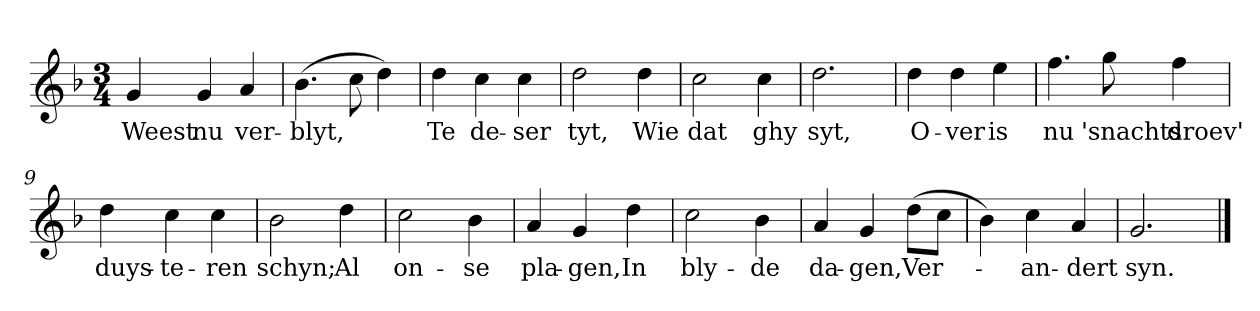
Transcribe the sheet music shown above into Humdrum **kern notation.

**kern	**text
*part1	*part1
*staff1	*staff1
*clefG2	*
*k[b-]	*
*F:	*
*M3/4	*
*MM120	*
=1	=1
4g	Weest
4g	nu
4a	ver-
=2	=2
(4.b-	-blyt,
8cc	.
4dd)	.
=3	=3
4dd	Te
4cc	de-
4cc	-ser
=4	=4
2dd	tyt,
4dd	Wie
=5	=5
2cc	dat
4cc	ghy
=6	=6
2.dd	syt,
=7	=7
4dd	O-
4dd	-ver
4ee	is
=8	=8
4.ff	nu
8gg	'snachts
4ff	droev'
=9	=9
4dd	duys-
4cc	-te-
4cc	-ren
=10	=10
2b-	schyn;
4dd	Al
=11	=11
2cc	on-
4b-	-se
=12	=12
4a	pla-
4g	-gen,
4dd	In
=13	=13
2cc	bly-
4b-	-de
=14	=14
4a	da-
4g	-gen,
(8dd\L	Ver-
8cc\J	.
=15	=15
4b-)	.
4cc	-an-
4a	-dert
=16	=16
2.g	syn.
==	==
*-	*-
